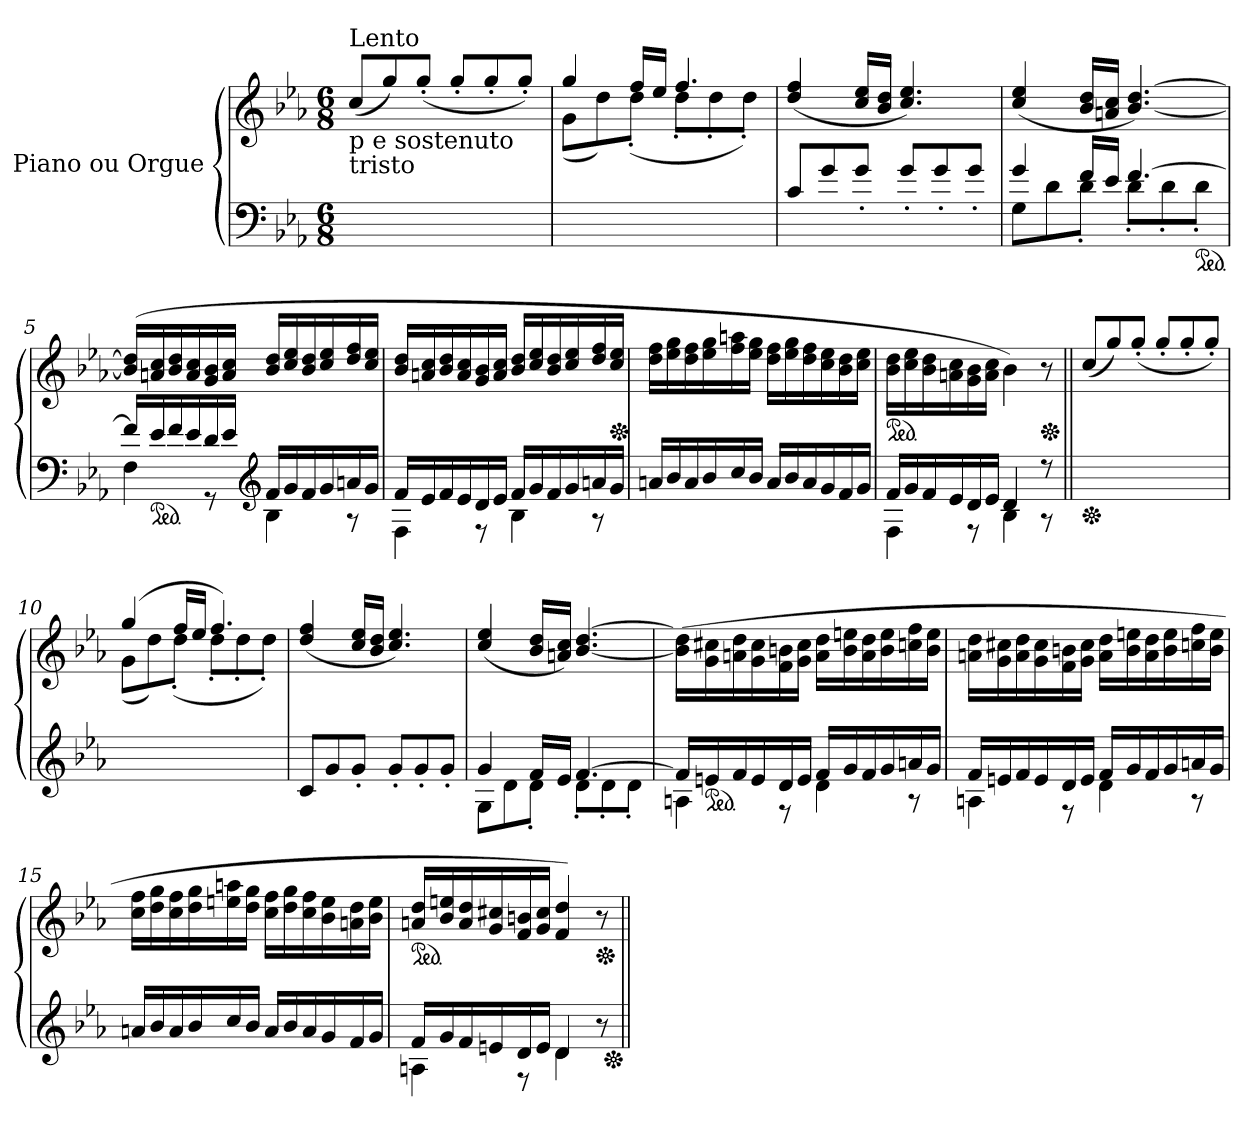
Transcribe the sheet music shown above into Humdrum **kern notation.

**kern	**kern
*part1	*part1
*staff2	*staff1
*I"Piano   ou Orgue	*
*clefF4	*clefG2
*k[b-e-a-]	*k[b-e-a-]
*E-:	*E-:
*M6/8	*M6/8
=1	=1
!	!LO:TX:b:t=p e sostenuto
!	!LO:TX:b:t=tristo
!	!LO:TX:a:t=Lento
2.ryy	(8cc/L
.	8gg/)
.	(8gg'/J
.	8gg'/L
.	8gg'/
.	8gg'/J)
=2	=2
*	*^
2.ryy	4gg/	(8g\L
.	.	8dd\)
.	16ff/LL	(8dd'\J
.	16ee-/JJ	.
.	4.ff/	8dd'\L
.	.	8dd'\
.	.	8dd'\J)
*	*v	*v
=3	=3
8c/L	(4dd/ 4ff/
8g/	.
8g'/J	16cc/ 16ee-/LL
.	16b-/ 16dd/JJ
8g'/L	4.cc/ 4.ee-/)
8g'/	.
8g'/J	.
=4	=4
*^	*
4g/	8G\L	(4cc/ 4ee-/
.	8d\	.
16f/LL	8d'\J	16b-/ 16dd/LL
16e-/JJ	.	16an/ 16cc/JJ
[4.f/	8d'\L	[4.b-/ [4.dd/)
.	8d'\	.
*ped	*	*
.	8d'\J	.
!!LO:LB:g=z
=5	=5	=5
16f/LL]	4F\	(16b-/] 16dd/]LL
*ped	*	*
16e-/	.	16an/ 16cc/
16f/	.	16b-/ 16dd/
16e-/	.	16a/ 16cc/
16d/	8r	16g/ 16b-/
16e-/JJ	.	16a/ 16cc/JJ
*clefG2	*	*
16f/LL	4B-\	16b-/ 16dd/LL
16g/	.	16cc/ 16ee-/
16f/	.	16b-/ 16dd/
16g/	.	16cc/ 16ee-/
16an/	8rA	16dd/ 16ff/
16g/JJ	.	16cc/ 16ee-/JJ
=6	=6	=6
16f/LL	4F\	16b-/ 16dd/LL
16e-/	.	16an/ 16cc/
16f/	.	16b-/ 16dd/
16e-/	.	16a/ 16cc/
16d/	8rF	16g/ 16b-/
16e-/JJ	.	16a/ 16cc/JJ
16f/LL	4B-\	16b-/ 16dd/LL
16g/	.	16cc/ 16ee-/
16f/	.	16b-/ 16dd/
16g/	.	16cc/ 16ee-/
16an/	8rA	16dd/ 16ff/
*	*	*Xped
16g/JJ	.	16cc/ 16ee-/JJ
*v	*v	*
=7	=7
16an/LL	16dd\ 16ff\LL
16b-/	16ee-\ 16gg\
16a/	16dd\ 16ff\
16b-/	16ee-\ 16gg\
16cc/	16ff\ 16aan\
16b-/JJ	16ee-\ 16gg\JJ
16a/LL	16dd\ 16ff\LL
16b-/	16ee-\ 16gg\
16a/	16dd\ 16ff\
16g/	16cc\ 16ee-\
16f/	16b-\ 16dd\
16g/JJ	16cc\ 16ee-\JJ
!!LO:LB:g=z
=8	=8
*^	*
*	*	*ped
16f/LL	4F\	16b-\ 16dd\LL
16g/	.	16cc\ 16ee-\
16f/	.	16b-\ 16dd\
16e-/	.	16an\ 16cc\
16d/	8rF	16g\ 16b-\
16e-/JJ	.	16a\ 16cc\JJ
4d/	4B-\	4b-\)
*	*	*Xped
8r	8rA	8r
*v	*v	*
=9||	=9||
*Xped	*
2.ryy	(8cc/L
.	8gg/)
.	(8gg'/J
.	8gg'/L
.	8gg'/
.	8gg'/J)
=10	=10
*	*^
2.ryy	(4gg/	(8g\L
.	.	8dd\)
.	16ff/LL	(8dd'\J
.	16ee-/JJ	.
.	4.ff/)	8dd'\L
.	.	8dd'\
.	.	8dd'\J)
*	*v	*v
=11	=11
8c/L	(4dd/ 4ff/
8g/	.
8g'/J	16cc/ 16ee-/LL
.	16b-/ 16dd/JJ
8g'/L	4.cc/ 4.ee-/)
8g'/	.
8g'/J	.
=12	=12
*^	*
4g/	8G\L	(4cc/ 4ee-/
.	8d\	.
16f/LL	8d'\J	16b-/ 16dd/LL
16e-/JJ	.	16an/ 16cc/JJ)
[4.f/	8d'\L	[4.b-/ [4.dd/
.	8d'\	.
.	8d'\J	.
!!LO:LB:g=z
=13	=13	=13
16f/LL]	4An\	(16b-\] 16dd\]LL
*ped	*	*
16en/	.	16g\ 16cc#X\
16f/	.	16an\ 16dd\
16e/	.	16g\ 16cc#\
16d/	8rF	16f\ 16bn\
16e/JJ	.	16g\ 16cc#\JJ
16f/LL	4d\	16a\ 16dd\LL
16g/	.	16b\ 16een\
16f/	.	16a\ 16dd\
16g/	.	16b\ 16ee\
16an/	8rA	16ccn\ 16ff\
16g/JJ	.	16b\ 16ee\JJ
=14	=14	=14
16f/LL	4An\	16an\ 16dd\LL
16en/	.	16g\ 16cc#X\
16f/	.	16a\ 16dd\
16e/	.	16g\ 16cc#\
16d/	8rF	16f\ 16bn\
16e/JJ	.	16g\ 16cc#\JJ
16f/LL	4d\	16a\ 16dd\LL
16g/	.	16b\ 16een\
16f/	.	16a\ 16dd\
16g/	.	16b\ 16ee\
16an/	8rA	16ccn\ 16ff\
16g/JJ	.	16b\ 16ee\JJ
*v	*v	*
=15	=15
16an/LL	16cc\ 16ff\LL
16b-/	16dd\ 16gg\
16a/	16cc\ 16ff\
16b-/	16dd\ 16gg\
16cc/	16een\ 16aan\
16b-/JJ	16dd\ 16gg\JJ
16a/LL	16cc\ 16ff\LL
16b-/	16dd\ 16gg\
16a/	16cc\ 16ff\
16g/	16b-\ 16ee\
16f/	16an\ 16dd\
16g/JJ	16b-\ 16ee\JJ
!!LO:LB:g=z
=16	=16
*^	*
*	*	*ped
16f/LL	4An\	16an/ 16dd/LL
16g/	.	16b-/ 16een/
16f/	.	16a/ 16dd/
16en/	.	16g/ 16cc#X/
16d/	8rF	16f/ 16bn/
16e/JJ	.	16g/ 16cc#/JJ
4d/	4d\	4f/ 4dd/)
*	*	*Xped
8r	8ryy	8r
*Xped	*	*
*v	*v	*
=||	=||
*-	*-
